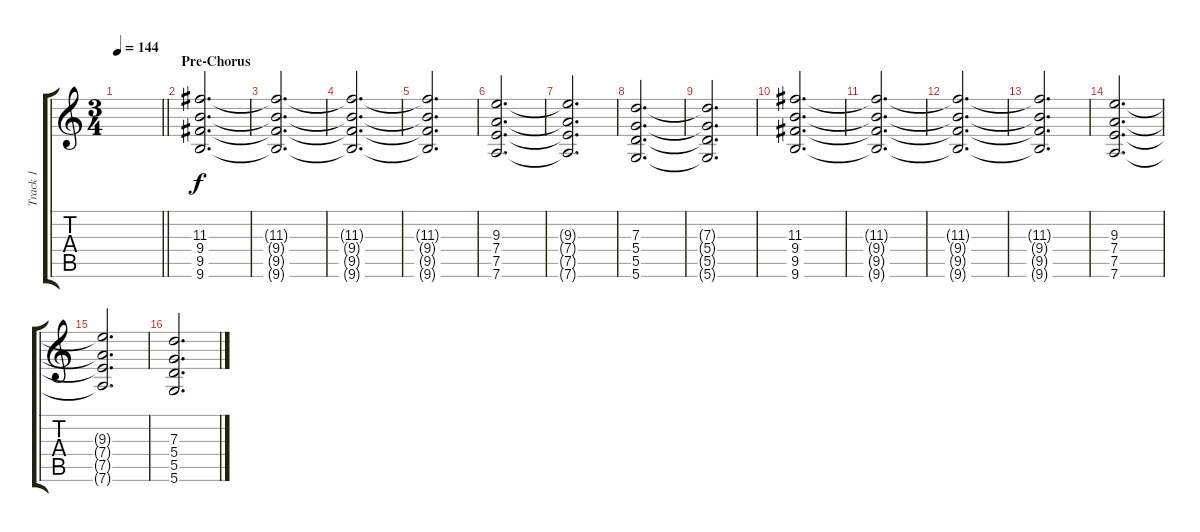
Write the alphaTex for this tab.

\track ("Track 1" "Track 1") {instrument overdrivenguitar}
\staff {score tabs}
\tuning (E4 B3 G3 D3 A2 D2) {hide}
\ts (3 4)
\tempo 144
\clef g2
\barLineRight lightlight
\ks c
|
\section ("" "Pre-Chorus")
(11.3 9.4 9.5 9.6).2{d instrument electricguitarjazz} |
(11.3{t} 9.4{t} 9.5{t} 9.6{t}).2{d} |
(11.3{t} 9.4{t} 9.5{t} 9.6{t}).2{d} |
(11.3{t} 9.4{t} 9.5{t} 9.6{t}).2{d} |
(9.3 7.4 7.5 7.6).2{d} |
(9.3{t} 7.4{t} 7.5{t} 7.6{t}).2{d} |
(7.3 5.4 5.5 5.6).2{d} |
(7.3{t} 5.4{t} 5.5{t} 5.6{t}).2{d} |
(11.3 9.4 9.5 9.6).2{d} |
(11.3{t} 9.4{t} 9.5{t} 9.6{t}).2{d} |
(11.3{t} 9.4{t} 9.5{t} 9.6{t}).2{d} |
(11.3{t} 9.4{t} 9.5{t} 9.6{t}).2{d} |
(9.3 7.4 7.5 7.6).2{d} |
(9.3{t} 7.4{t} 7.5{t} 7.6{t}).2{d} |
(7.3 5.4 5.5 5.6).2{d}
